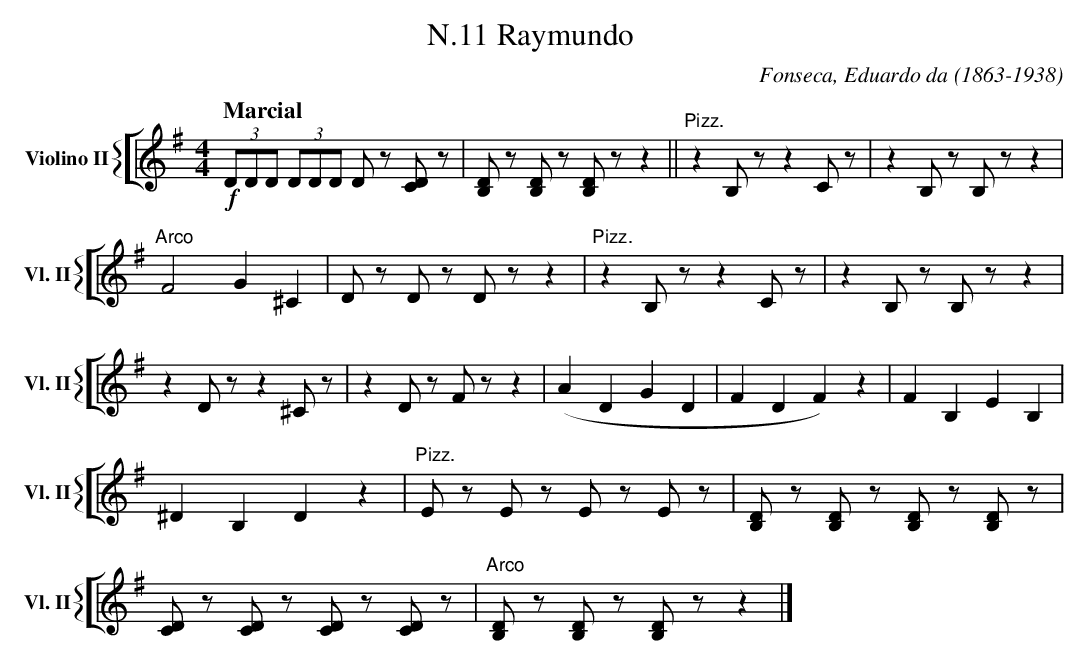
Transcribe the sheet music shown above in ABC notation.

X:1
T:N.11 Raymundo
C:Fonseca, Eduardo da (1863-1938)
M:4/4
L:1/4
K:G
V: 3 clef=treble name="Violino II" sname="Vl. II"
%%staves [{ 3 }]
   [Q:"Marcial"] !f! (3D/D/D/ (3D/D/D/ D/z/ [CD]/z/ | [B,D]/z/ [B,D]/z/ [B,D]/z/ z ||\
   "Pizz." z B,/z/ z C/z/ | z [B,]/z/ [B,]/z/ z | "Arco" F2 G ^C | D/z/ D/z/ D/z/  z | \
   "Pizz." z B,/z/ z C/z/ | z B,/z/ B,/z/ z | z D/z/ z ^C/z/ | z D/z/ F/z/ z | \
   (ADGD|FDF)z| FB,EB, | ^DB,Dz | "Pizz." E/z/ E/z/ E/z/ E/z/ | \
   [B,D]/z/ [B,D]/z/ [B,D]/z/ [B,D]/z/ | [CD]/z/ [CD]/z/ [CD]/z/ [CD]/z/ | \
   "Arco"  [B,D]/z/ [B,D]/z/ [B,D]/z/ z |] \
